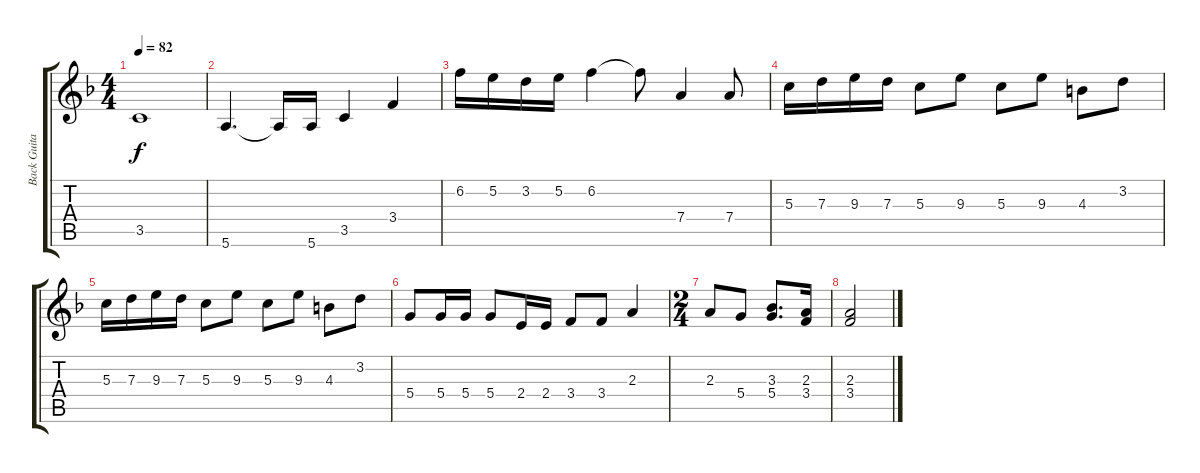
\track ("Back Guitar" "Back Guita") {instrument acousticguitarsteel}
\staff {score tabs}
\tuning (E4 B3 G3 D3 A2 E2) {hide}
\ts (4 4)
\tempo 82
\clef g2
\ks f
3.5.1{dy f} |
5.6.4{d} 5.6{t}.16 5.6.16 3.5.4 3.4.4 |
6.2.16 5.2.16 3.2.16 5.2.16 6.2.4 6.2{t}.8 7.4.4 7.4.8 |
5.3.16 7.3.16 9.3.16 7.3.16 5.3.8 9.3.8 5.3.8 9.3.8 4.3.8 3.2.8 |
5.3.16 7.3.16 9.3.16 7.3.16 5.3.8 9.3.8 5.3.8 9.3.8 4.3.8 3.2.8 |
5.4.8 5.4.16 5.4.16 5.4.8 2.4.16 2.4.16 3.4.8 3.4.8 2.3.4 |
\ts (2 4)
2.3.8 5.4.8 (3.3 5.4).8{d} (2.3 3.4).16 |
(2.3 3.4).2
